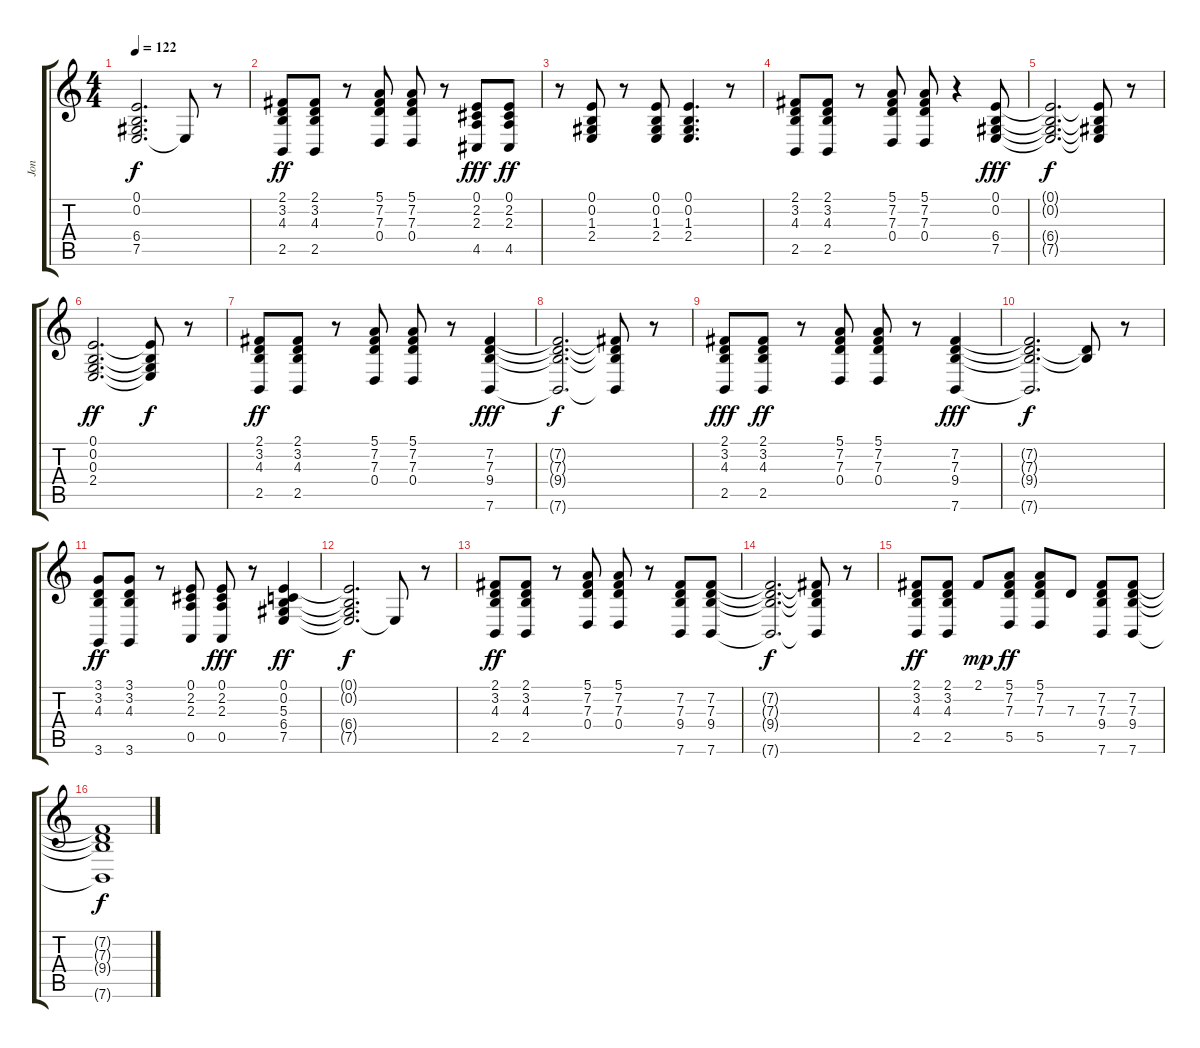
\track ("Jon" "Jon") {instrument pad4choir}
\staff {score tabs}
\tuning (E4 B3 G3 D3 A2 E2) {hide}
\ts (4 4)
\tempo 122
\clef g2
\ks c
(0.1{t} 0.2{t} 6.4{t} 7.5{t}).2{d dy f} 7.5{t}.8 r.8 |
(2.1 3.2 4.3 2.5).8{dy ff} (2.1 3.2 4.3 2.5).8 r.8 (5.1 7.2 7.3 0.4).8 (5.1 7.2 7.3 0.4).8 r.8 (0.1 2.2 2.3 4.5).8{dy fff} (0.1 2.2 2.3 4.5).8{dy ff} |
r.8 (0.1 0.2 1.3 2.4).8 r.8 (0.1 0.2 1.3 2.4).8 (0.1 0.2 1.3 2.4).4{d} r.8 |
(2.1 3.2 4.3 2.5).8 (2.1 3.2 4.3 2.5).8 r.8 (5.1 7.2 7.3 0.4).8 (5.1 7.2 7.3 0.4).8 r.4 (0.1 0.2 6.4 7.5).8{dy fff} |
(0.1{t} 0.2{t} 6.4{t} 7.5{t}).2{d dy f} (0.1{t} 0.2{t} 6.4{t} 7.5{t}).8 r.8 |
(0.1 0.2 0.3 2.4).2{d dy ff} (0.1{t} 0.2{t} 0.3{t} 2.4{t}).8{dy f} r.8 |
(2.1 3.2 4.3 2.5).8{dy ff} (2.1 3.2 4.3 2.5).8 r.8 (5.1 7.2 7.3 0.4).8 (5.1 7.2 7.3 0.4).8 r.8 (7.2 7.3 9.4 7.6).4{dy fff} |
(7.2{t} 7.3{t} 9.4{t} 7.6{t}).2{d dy f} (7.2{t} 7.3{t} 9.4{t} 7.6{t}).8 r.8 |
(2.1 3.2 4.3 2.5).8{dy fff} (2.1 3.2 4.3 2.5).8{dy ff} r.8 (5.1 7.2 7.3 0.4).8 (5.1 7.2 7.3 0.4).8 r.8 (7.2 7.3 9.4 7.6).4{dy fff} |
(7.2{t} 7.3{t} 9.4{t} 7.6{t}).2{d dy f} (7.3{t} 9.4{t}).8 r.8 |
(3.1 3.2 4.3 3.6).8{dy ff} (3.1 3.2 4.3 3.6).8 r.8 (0.1 2.2 2.3 0.5).8 (0.1 2.2 2.3 0.5).8{dy fff} r.8 (0.1 0.2 5.3 6.4 7.5).4{dy ff} |
(0.1{t} 0.2{t} 6.4{t} 7.5{t}).2{d dy f} 7.5{t}.8 r.8 |
(2.1 3.2 4.3 2.5).8{dy ff} (2.1 3.2 4.3 2.5).8 r.8 (5.1 7.2 7.3 0.4).8 (5.1 7.2 7.3 0.4).8 r.8 (7.2 7.3 9.4 7.6).8 (7.2 7.3 9.4 7.6).8 |
(7.2{t} 7.3{t} 9.4{t} 7.6{t}).2{d dy f} (7.2{t} 7.3{t} 9.4{t} 7.6{t}).8 r.8 |
(2.1 3.2 4.3 2.5).8{dy ff} (2.1 3.2 4.3 2.5).8 2.1.8{dy mp} (5.1 7.2 7.3 5.5).8{dy ff} (5.1 7.2 7.3 5.5).8 7.3.8 (7.2 7.3 9.4 7.6).8 (7.2 7.3 9.4 7.6).8 |
(7.2{t} 7.3{t} 9.4{t} 7.6{t}).1{dy f}
